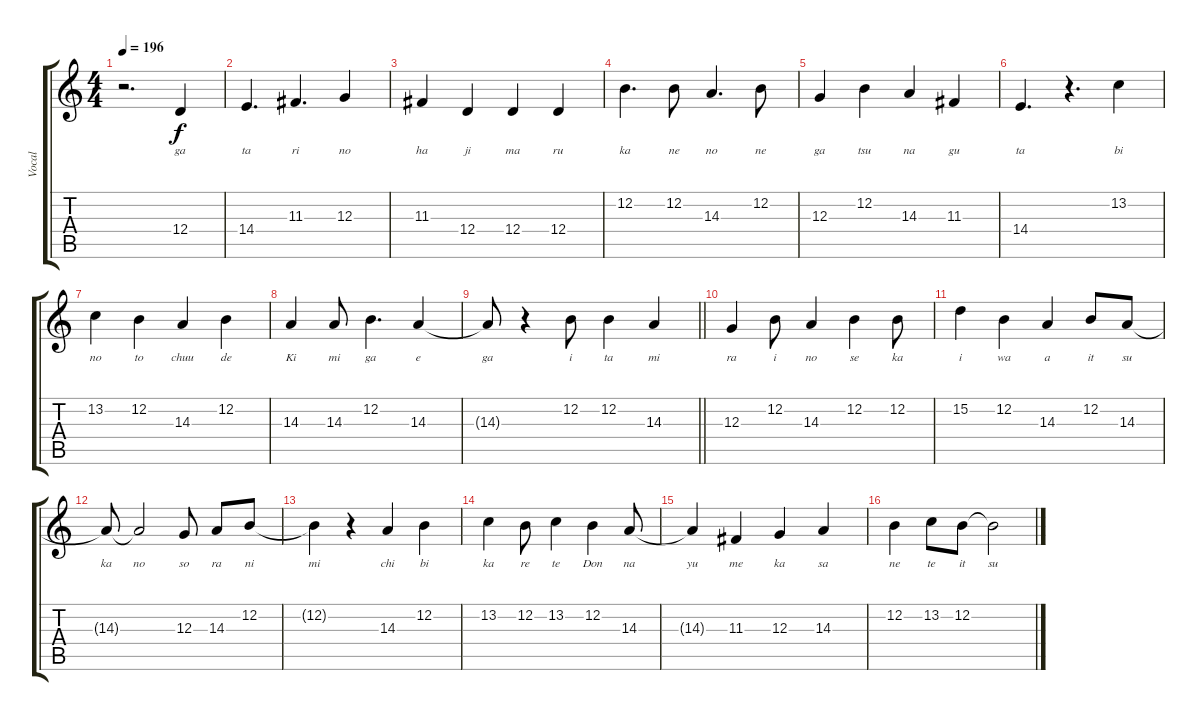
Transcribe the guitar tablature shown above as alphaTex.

\track ("Vocal" "Vocal") {instrument clarinet}
\staff {score tabs}
\tuning (E4 B3 G3 D3 A2 E2) {hide}
\ts (4 4)
\tempo 196
\clef g2
\ks c
r.2{d dy f} 12.4.4{lyrics (0 "ga") lyrics (1 "") lyrics (2 "") lyrics (3 "") lyrics (4 "")} |
14.4.4{d lyrics (0 "ta") lyrics (1 "") lyrics (2 "") lyrics (3 "") lyrics (4 "")} 11.3.4{d lyrics (0 "ri") lyrics (1 "") lyrics (2 "") lyrics (3 "") lyrics (4 "")} 12.3.4{lyrics (0 "no") lyrics (1 "") lyrics (2 "") lyrics (3 "") lyrics (4 "")} |
11.3.4{lyrics (0 "ha") lyrics (1 "") lyrics (2 "") lyrics (3 "") lyrics (4 "")} 12.4.4{lyrics (0 "ji") lyrics (1 "") lyrics (2 "") lyrics (3 "") lyrics (4 "")} 12.4.4{lyrics (0 "ma") lyrics (1 "") lyrics (2 "") lyrics (3 "") lyrics (4 "")} 12.4.4{lyrics (0 "ru") lyrics (1 "") lyrics (2 "") lyrics (3 "") lyrics (4 "")} |
12.2.4{d lyrics (0 "ka") lyrics (1 "") lyrics (2 "") lyrics (3 "") lyrics (4 "")} 12.2.8{lyrics (0 "ne") lyrics (1 "") lyrics (2 "") lyrics (3 "") lyrics (4 "")} 14.3.4{d lyrics (0 "no") lyrics (1 "") lyrics (2 "") lyrics (3 "") lyrics (4 "")} 12.2.8{lyrics (0 "ne") lyrics (1 "") lyrics (2 "") lyrics (3 "") lyrics (4 "")} |
12.3.4{lyrics (0 "ga") lyrics (1 "") lyrics (2 "") lyrics (3 "") lyrics (4 "")} 12.2.4{lyrics (0 "tsu") lyrics (1 "") lyrics (2 "") lyrics (3 "") lyrics (4 "")} 14.3.4{lyrics (0 "na") lyrics (1 "") lyrics (2 "") lyrics (3 "") lyrics (4 "")} 11.3.4{lyrics (0 "gu") lyrics (1 "") lyrics (2 "") lyrics (3 "") lyrics (4 "")} |
14.4.4{d lyrics (0 "ta") lyrics (1 "") lyrics (2 "") lyrics (3 "") lyrics (4 "")} r.4{d} 13.2.4{lyrics (0 "bi") lyrics (1 "") lyrics (2 "") lyrics (3 "") lyrics (4 "")} |
13.2.4{lyrics (0 "no") lyrics (1 "") lyrics (2 "") lyrics (3 "") lyrics (4 "")} 12.2.4{lyrics (0 "to") lyrics (1 "") lyrics (2 "") lyrics (3 "") lyrics (4 "")} 14.3.4{lyrics (0 "chuu") lyrics (1 "") lyrics (2 "") lyrics (3 "") lyrics (4 "")} 12.2.4{lyrics (0 "de") lyrics (1 "") lyrics (2 "") lyrics (3 "") lyrics (4 "")} |
14.3.4{lyrics (0 "Ki") lyrics (1 "") lyrics (2 "") lyrics (3 "") lyrics (4 "")} 14.3.8{lyrics (0 "mi") lyrics (1 "") lyrics (2 "") lyrics (3 "") lyrics (4 "")} 12.2.4{d lyrics (0 "ga") lyrics (1 "") lyrics (2 "") lyrics (3 "") lyrics (4 "")} 14.3.4{lyrics (0 "e") lyrics (1 "") lyrics (2 "") lyrics (3 "") lyrics (4 "")} |
\barLineRight lightlight
14.3{t}.8{lyrics (0 "ga") lyrics (1 "") lyrics (2 "") lyrics (3 "") lyrics (4 "")} r.4 12.2.8{lyrics (0 "i") lyrics (1 "") lyrics (2 "") lyrics (3 "") lyrics (4 "")} 12.2.4{lyrics (0 "ta") lyrics (1 "") lyrics (2 "") lyrics (3 "") lyrics (4 "")} 14.3.4{lyrics (0 "mi") lyrics (1 "") lyrics (2 "") lyrics (3 "") lyrics (4 "")} |
12.3.4{lyrics (0 "ra") lyrics (1 "") lyrics (2 "") lyrics (3 "") lyrics (4 "")} 12.2.8{lyrics (0 "i") lyrics (1 "") lyrics (2 "") lyrics (3 "") lyrics (4 "")} 14.3.4{lyrics (0 "no") lyrics (1 "") lyrics (2 "") lyrics (3 "") lyrics (4 "")} 12.2.4{lyrics (0 "se") lyrics (1 "") lyrics (2 "") lyrics (3 "") lyrics (4 "")} 12.2.8{lyrics (0 "ka") lyrics (1 "") lyrics (2 "") lyrics (3 "") lyrics (4 "")} |
15.2.4{lyrics (0 "i") lyrics (1 "") lyrics (2 "") lyrics (3 "") lyrics (4 "")} 12.2.4{lyrics (0 "wa") lyrics (1 "") lyrics (2 "") lyrics (3 "") lyrics (4 "")} 14.3.4{lyrics (0 "a") lyrics (1 "") lyrics (2 "") lyrics (3 "") lyrics (4 "")} 12.2.8{lyrics (0 "it") lyrics (1 "") lyrics (2 "") lyrics (3 "") lyrics (4 "")} 14.3.8{lyrics (0 "su") lyrics (1 "") lyrics (2 "") lyrics (3 "") lyrics (4 "")} |
14.3{t}.8{lyrics (0 "ka") lyrics (1 "") lyrics (2 "") lyrics (3 "") lyrics (4 "")} 14.3{t}.2{lyrics (0 "no") lyrics (1 "") lyrics (2 "") lyrics (3 "") lyrics (4 "")} 12.3.8{lyrics (0 "so") lyrics (1 "") lyrics (2 "") lyrics (3 "") lyrics (4 "")} 14.3.8{lyrics (0 "ra") lyrics (1 "") lyrics (2 "") lyrics (3 "") lyrics (4 "")} 12.2.8{lyrics (0 "ni") lyrics (1 "") lyrics (2 "") lyrics (3 "") lyrics (4 "")} |
12.2{t}.4{lyrics (0 "mi") lyrics (1 "") lyrics (2 "") lyrics (3 "") lyrics (4 "")} r.4 14.3.4{lyrics (0 "chi") lyrics (1 "") lyrics (2 "") lyrics (3 "") lyrics (4 "")} 12.2.4{lyrics (0 "bi") lyrics (1 "") lyrics (2 "") lyrics (3 "") lyrics (4 "")} |
13.2.4{lyrics (0 "ka") lyrics (1 "") lyrics (2 "") lyrics (3 "") lyrics (4 "")} 12.2.8{lyrics (0 "re") lyrics (1 "") lyrics (2 "") lyrics (3 "") lyrics (4 "")} 13.2.4{lyrics (0 "te") lyrics (1 "") lyrics (2 "") lyrics (3 "") lyrics (4 "")} 12.2.4{lyrics (0 "Don") lyrics (1 "") lyrics (2 "") lyrics (3 "") lyrics (4 "")} 14.3.8{lyrics (0 "na") lyrics (1 "") lyrics (2 "") lyrics (3 "") lyrics (4 "")} |
14.3{t}.4{lyrics (0 "yu") lyrics (1 "") lyrics (2 "") lyrics (3 "") lyrics (4 "")} 11.3.4{lyrics (0 "me") lyrics (1 "") lyrics (2 "") lyrics (3 "") lyrics (4 "")} 12.3.4{lyrics (0 "ka") lyrics (1 "") lyrics (2 "") lyrics (3 "") lyrics (4 "")} 14.3.4{lyrics (0 "sa") lyrics (1 "") lyrics (2 "") lyrics (3 "") lyrics (4 "")} |
12.2.4{lyrics (0 "ne") lyrics (1 "") lyrics (2 "") lyrics (3 "") lyrics (4 "")} 13.2.8{lyrics (0 "te") lyrics (1 "") lyrics (2 "") lyrics (3 "") lyrics (4 "")} 12.2.8{lyrics (0 "it") lyrics (1 "") lyrics (2 "") lyrics (3 "") lyrics (4 "")} 12.2{t}.2{lyrics (0 "su") lyrics (1 "") lyrics (2 "") lyrics (3 "") lyrics (4 "")}
